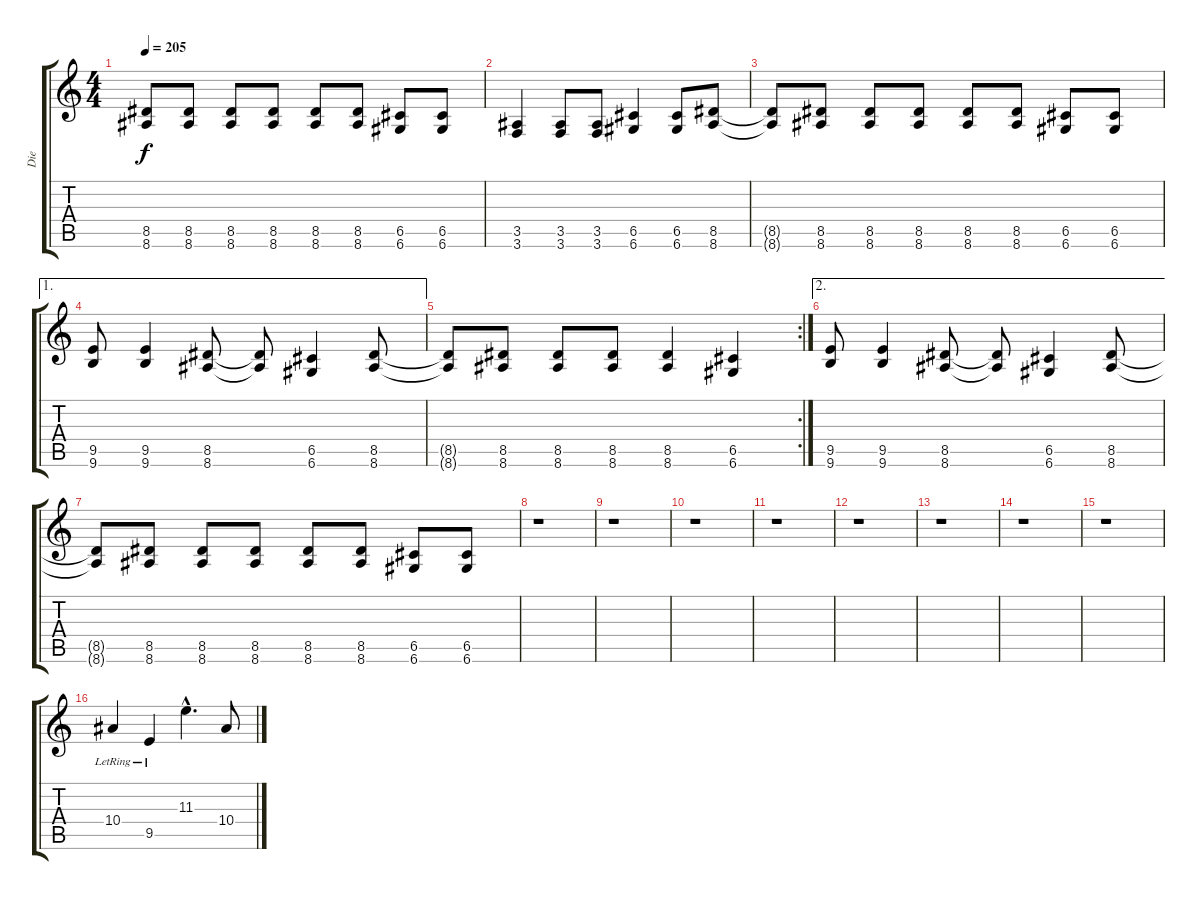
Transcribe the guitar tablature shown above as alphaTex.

\track ("Die" "Die") {instrument overdrivenguitar}
\staff {score tabs}
\tuning (D4 A3 F3 C3 G2 D2) {hide}
\ts (4 4)
\tempo 205
\clef g2
\ks c
(8.5{t} 8.6{t}).8{dy f} (8.5 8.6).8 (8.5 8.6).8 (8.5 8.6).8 (8.5 8.6).8 (8.5 8.6).8 (6.5 6.6).8 (6.5 6.6).8 |
(3.5 3.6).4 (3.5 3.6).8 (3.5 3.6).8 (6.5 6.6).4 (6.5 6.6).8 (8.5 8.6).8 |
(8.5{t} 8.6{t}).8 (8.5 8.6).8 (8.5 8.6).8 (8.5 8.6).8 (8.5 8.6).8 (8.5 8.6).8 (6.5 6.6).8 (6.5 6.6).8 |
\ae 1
(9.5 9.6).8 (9.5 9.6).4 (8.5 8.6).8 (8.5{t} 8.6{t}).8 (6.5 6.6).4 (8.5 8.6).8 |
\rc 2
(8.5{t} 8.6{t}).8 (8.5 8.6).8 (8.5 8.6).8 (8.5 8.6).8 (8.5 8.6).4 (6.5 6.6).4 |
\ae 2
(9.5 9.6).8 (9.5 9.6).4 (8.5 8.6).8 (8.5{t} 8.6{t}).8 (6.5 6.6).4 (8.5 8.6).8 |
(8.5{t} 8.6{t}).8 (8.5 8.6).8 (8.5 8.6).8 (8.5 8.6).8 (8.5 8.6).8 (8.5 8.6).8 (6.5 6.6).8 (6.5 6.6).8 |
r.1 |
r.1 |
r.1 |
r.1 |
r.1 |
r.1 |
r.1 |
r.1 |
10.4{lr}.4{volume 15 instrument clavinet} 9.5{lr}.4 11.3{hac}.4{d} 10.4.8
